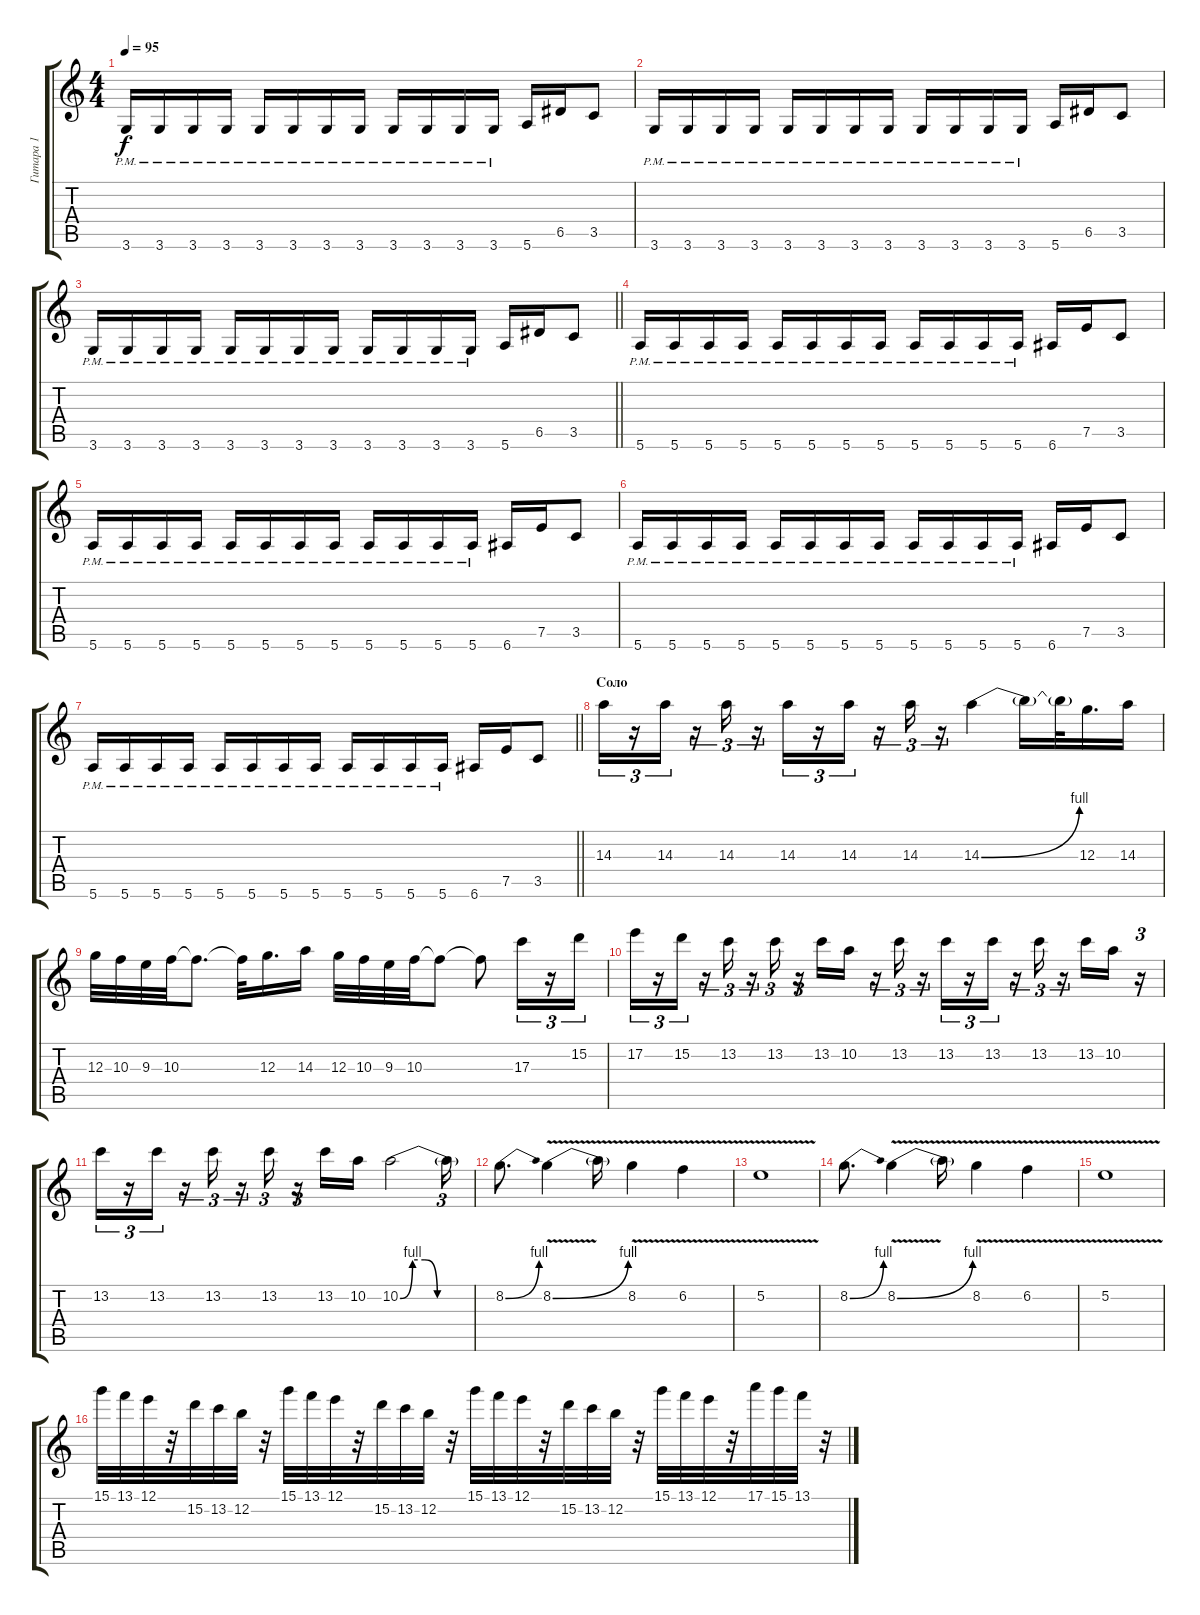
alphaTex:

\track ("Гитара 1" "Гитара 1") {instrument overdrivenguitar}
\staff {score tabs}
\tuning (E4 B3 G3 D3 A2 E2) {hide}
\ts (4 4)
\tempo 95
\clef g2
\ks c
3.6{pm}.16{dy f} 3.6{pm}.16 3.6{pm}.16 3.6{pm}.16 3.6{pm}.16 3.6{pm}.16 3.6{pm}.16 3.6{pm}.16 3.6{pm}.16 3.6{pm}.16 3.6{pm}.16 3.6{pm}.16 5.6.16 6.5.16 3.5.8 |
3.6{pm}.16 3.6{pm}.16 3.6{pm}.16 3.6{pm}.16 3.6{pm}.16 3.6{pm}.16 3.6{pm}.16 3.6{pm}.16 3.6{pm}.16 3.6{pm}.16 3.6{pm}.16 3.6{pm}.16 5.6.16 6.5.16 3.5.8 |
\barLineRight lightlight
3.6{pm}.16 3.6{pm}.16 3.6{pm}.16 3.6{pm}.16 3.6{pm}.16 3.6{pm}.16 3.6{pm}.16 3.6{pm}.16 3.6{pm}.16 3.6{pm}.16 3.6{pm}.16 3.6{pm}.16 5.6.16 6.5.16 3.5.8 |
5.6{pm}.16 5.6{pm}.16 5.6{pm}.16 5.6{pm}.16 5.6{pm}.16 5.6{pm}.16 5.6{pm}.16 5.6{pm}.16 5.6{pm}.16 5.6{pm}.16 5.6{pm}.16 5.6{pm}.16 6.6.16 7.5.16 3.5.8 |
5.6{pm}.16 5.6{pm}.16 5.6{pm}.16 5.6{pm}.16 5.6{pm}.16 5.6{pm}.16 5.6{pm}.16 5.6{pm}.16 5.6{pm}.16 5.6{pm}.16 5.6{pm}.16 5.6{pm}.16 6.6.16 7.5.16 3.5.8 |
5.6{pm}.16 5.6{pm}.16 5.6{pm}.16 5.6{pm}.16 5.6{pm}.16 5.6{pm}.16 5.6{pm}.16 5.6{pm}.16 5.6{pm}.16 5.6{pm}.16 5.6{pm}.16 5.6{pm}.16 6.6.16 7.5.16 3.5.8 |
\barLineRight lightlight
5.6{pm}.16 5.6{pm}.16 5.6{pm}.16 5.6{pm}.16 5.6{pm}.16 5.6{pm}.16 5.6{pm}.16 5.6{pm}.16 5.6{pm}.16 5.6{pm}.16 5.6{pm}.16 5.6{pm}.16 6.6.16 7.5.16 3.5.8 |
\section ("" "Соло")
14.3.16{tu (3 2)} r.16{tu (3 2)} 14.3.16{tu (3 2)} r.16{tu (3 2)} 14.3.16{tu (3 2)} r.16{tu (3 2)} 14.3.16{tu (3 2)} r.16{tu (3 2)} 14.3.16{tu (3 2)} r.16{tu (3 2)} 14.3.16{tu (3 2)} r.16{tu (3 2)} 14.3{be (bend 0 0 60 4)}.4 14.3{t}.16 14.3{t}.32 12.3.16{d} 14.3.16 |
12.3.32 10.3.32 9.3.32 10.3.32 10.3{t}.8{d} 10.3{t}.32 12.3.16{d} 14.3.16 12.3.32 10.3.32 9.3.32 10.3.32 10.3{t}.8 10.3{t}.8 17.3.16{tu (3 2)} r.16{tu (3 2)} 15.2.16{tu (3 2)} |
17.2.16{tu (3 2)} r.16{tu (3 2)} 15.2.16{tu (3 2)} r.16{tu (3 2)} 13.2.16{tu (3 2)} r.16{tu (3 2)} 13.2.16{tu (3 2)} r.16{tu (3 2)} 13.2.16 10.2.16 r.16{tu (3 2)} 13.2.16{tu (3 2)} r.16{tu (3 2)} 13.2.16{tu (3 2)} r.16{tu (3 2)} 13.2.16{tu (3 2)} r.16{tu (3 2)} 13.2.16{tu (3 2)} r.16{tu (3 2)} 13.2.16 10.2.16 r.16{tu (3 2)} |
13.2.16{tu (3 2)} r.16{tu (3 2)} 13.2.16{tu (3 2)} r.16{tu (3 2)} 13.2.16{tu (3 2)} r.16{tu (3 2)} 13.2.16{tu (3 2)} r.16{tu (3 2)} 13.2.16 10.2.16 10.2{be (custom 0 0 10 4 20 4 30 0 60 0)}.2 10.2{t}.16{tu (3 2)} |
8.2{be (bend 0 0 60 4)}.8{d} 8.2{be (bend 0 0 60 4) v}.4 8.2{t}.16 8.2{v}.4 6.2{v}.4 |
5.2{v}.1 |
8.2{be (bend 0 0 60 4)}.8{d} 8.2{be (bend 0 0 60 4) v}.4 8.2{t}.16 8.2{v}.4 6.2{v}.4 |
5.2{v}.1 |
15.1.32 13.1.32 12.1.32 r.32 15.2.32 13.2.32 12.2.32 r.32 15.1.32 13.1.32 12.1.32 r.32 15.2.32 13.2.32 12.2.32 r.32 15.1.32 13.1.32 12.1.32 r.32 15.2.32 13.2.32 12.2.32 r.32 15.1.32 13.1.32 12.1.32 r.32 17.1.32 15.1.32 13.1.32 r.32
